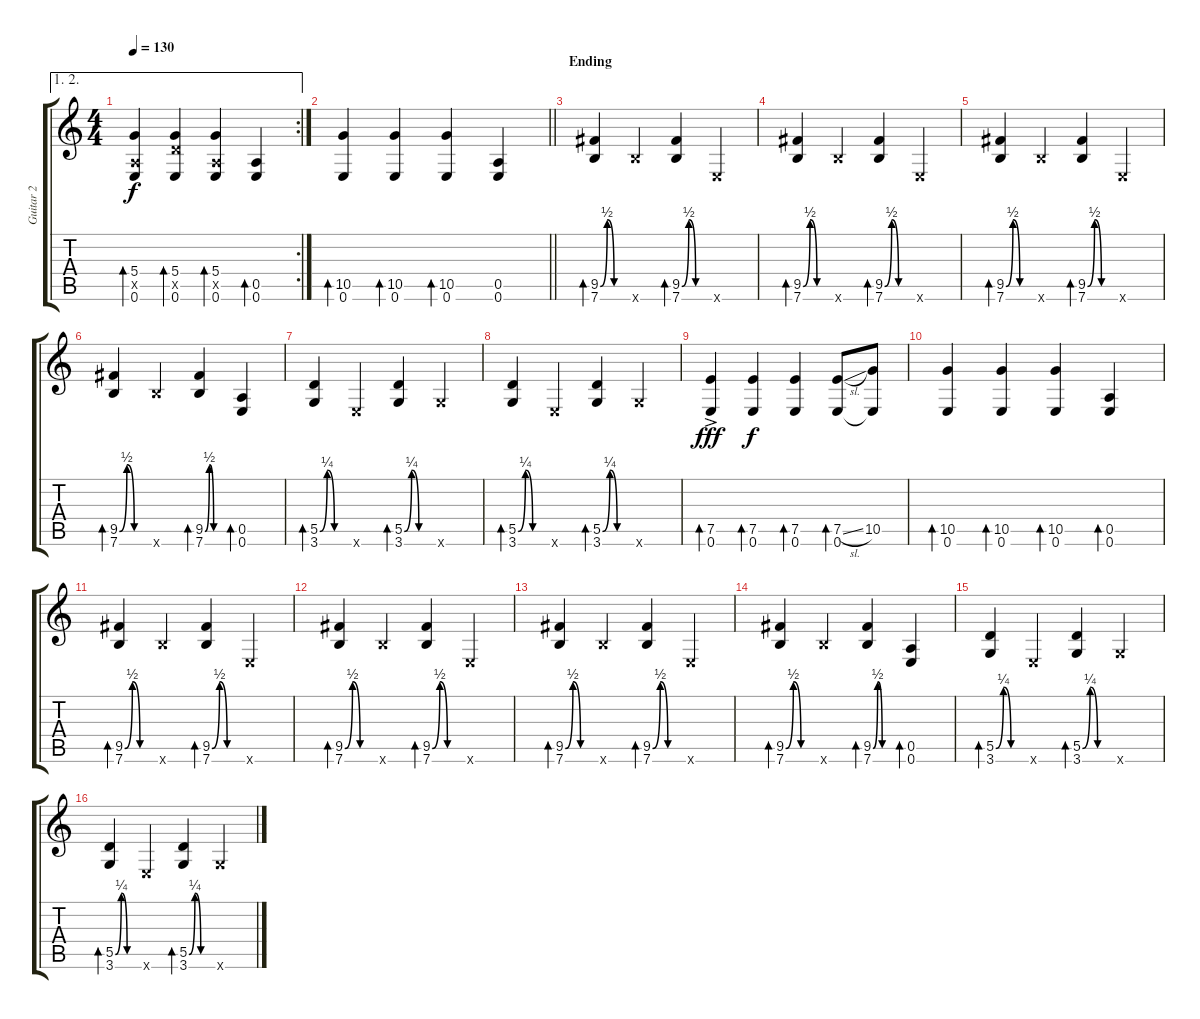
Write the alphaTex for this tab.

\track ("Guitar 2" "Guitar 2") {instrument acousticguitarsteel}
\staff {score tabs}
\tuning (E4 B3 G3 D3 A2 E2) {hide}
\ae (1 2)
\rc 2
\ts (4 4)
\tempo 130
\clef g2
\ks c
(5.4 0.5{x} 0.6).4{bd 30 dy f} (5.4 5.5{x} 0.6).4{bd 30} (5.4 0.5{x} 0.6).4{bd 30} (0.5 0.6).4{bd 30} |
\barLineRight lightlight
(10.5 0.6).4{bd 30} (10.5 0.6).4{bd 30} (10.5 0.6).4{bd 30} (0.5 0.6).4 |
\section ("" "Ending")
(9.5{be (custom 0 0 15 2 30 0 60 0)} 7.6).4{bd 30} 7.6{x}.4 (9.5{be (custom 0 0 15 2 30 0 60 0)} 7.6).4{bd 30} 0.6{x}.4 |
(9.5{be (custom 0 0 15 2 30 0 60 0)} 7.6).4{bd 30} 7.6{x}.4 (9.5{be (custom 0 0 15 2 30 0 60 0)} 7.6).4{bd 30} 0.6{x}.4 |
(9.5{be (custom 0 0 15 2 30 0 60 0)} 7.6).4{bd 30} 7.6{x}.4 (9.5{be (custom 0 0 15 2 30 0 60 0)} 7.6).4{bd 30} 0.6{x}.4 |
(9.5{be (custom 0 0 15 2 30 0 60 0)} 7.6).4{bd 30} 7.6{x}.4 (9.5{be (custom 0 0 15 2 30 0 60 0)} 7.6).4{bd 30} (0.5 0.6).4{bd 30} |
(5.5{be (custom 0 0 15 1 30 0 60 0)} 3.6).4{bd 30} 0.6{x}.4 (5.5{be (custom 0 0 15 1 30 0 60 0)} 3.6).4{bd 30} 3.6{x}.4 |
(5.5{be (custom 0 0 15 1 30 0 60 0)} 3.6).4{bd 30} 0.6{x}.4 (5.5{be (custom 0 0 15 1 30 0 60 0)} 3.6).4{bd 30} 3.6{x}.4 |
(7.5 0.6{ac}).4{bd 30 dy fff} (7.5 0.6).4{bd 30 dy f} (7.5 0.6).4{bd 30} (7.5{sl} 0.6).8{bd 30} (10.5 0.6{t}).8 |
(10.5 0.6).4{bd 30} (10.5 0.6).4{bd 30} (10.5 0.6).4{bd 30} (0.5 0.6).4{bd 30} |
(9.5{be (custom 0 0 15 2 30 0 60 0)} 7.6).4{bd 30} 7.6{x}.4 (9.5{be (custom 0 0 15 2 30 0 60 0)} 7.6).4{bd 30} 0.6{x}.4 |
(9.5{be (custom 0 0 15 2 30 0 60 0)} 7.6).4{bd 30} 7.6{x}.4 (9.5{be (custom 0 0 15 2 30 0 60 0)} 7.6).4{bd 30} 0.6{x}.4 |
(9.5{be (custom 0 0 15 2 30 0 60 0)} 7.6).4{bd 30} 7.6{x}.4 (9.5{be (custom 0 0 15 2 30 0 60 0)} 7.6).4{bd 30} 0.6{x}.4 |
(9.5{be (custom 0 0 15 2 30 0 60 0)} 7.6).4{bd 30} 7.6{x}.4 (9.5{be (custom 0 0 15 2 30 0 60 0)} 7.6).4{bd 30} (0.5 0.6).4{bd 30} |
(5.5{be (custom 0 0 15 1 30 0 60 0)} 3.6).4{bd 30} 0.6{x}.4 (5.5{be (custom 0 0 15 1 30 0 60 0)} 3.6).4{bd 30} 3.6{x}.4 |
(5.5{be (custom 0 0 15 1 30 0 60 0)} 3.6).4{bd 30} 0.6{x}.4 (5.5{be (custom 0 0 15 1 30 0 60 0)} 3.6).4{bd 30} 3.6{x}.4
